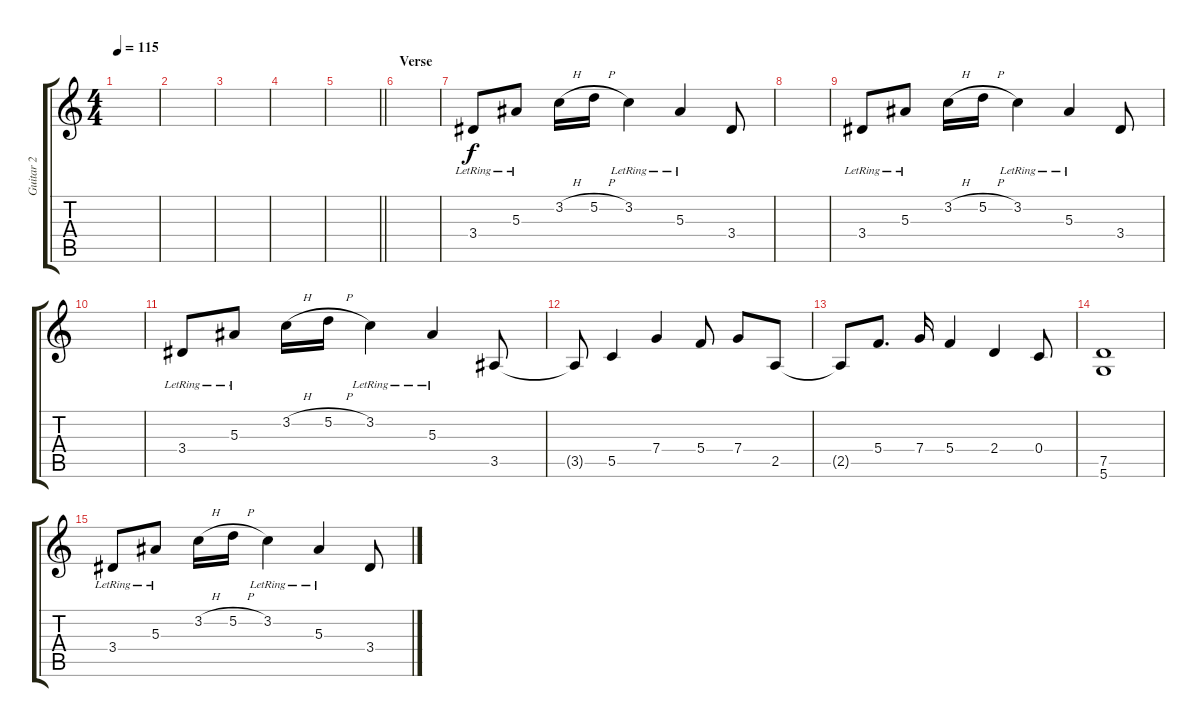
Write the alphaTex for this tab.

\track ("Guitar 2" "Guitar 2") {instrument distortionguitar}
\staff {score tabs}
\tuning (D4 A3 F3 C3 G2 D2) {hide}
\ts (4 4)
\tempo 115
\clef g2
\ks c
|
|
|
|
\barLineRight lightlight
|
\section ("" "Verse")
|
3.4{lr}.8{instrument electricguitarclean} 5.3{lr}.8 3.2{h}.16 5.2{h}.16 3.2{lr}.4 5.3{lr}.4 3.4.8 |
|
3.4{lr}.8 5.3{lr}.8 3.2{h}.16 5.2{h}.16 3.2{lr}.4 5.3{lr}.4 3.4.8 |
|
3.4{lr}.8 5.3{lr}.8 3.2{h}.16 5.2{h}.16 3.2{lr}.4 5.3{lr}.4 3.5.8{instrument distortionguitar} |
3.5{t}.8 5.5.4 7.4.4 5.4.8 7.4.8 2.5.8 |
2.5{t}.8 5.4.8{d} 7.4.16 5.4.4 2.4.4 0.4.8 |
(7.5 5.6).1 |
3.4{lr}.8{instrument electricguitarclean} 5.3{lr}.8 3.2{h}.16 5.2{h}.16 3.2{lr}.4 5.3{lr}.4 3.4.8
